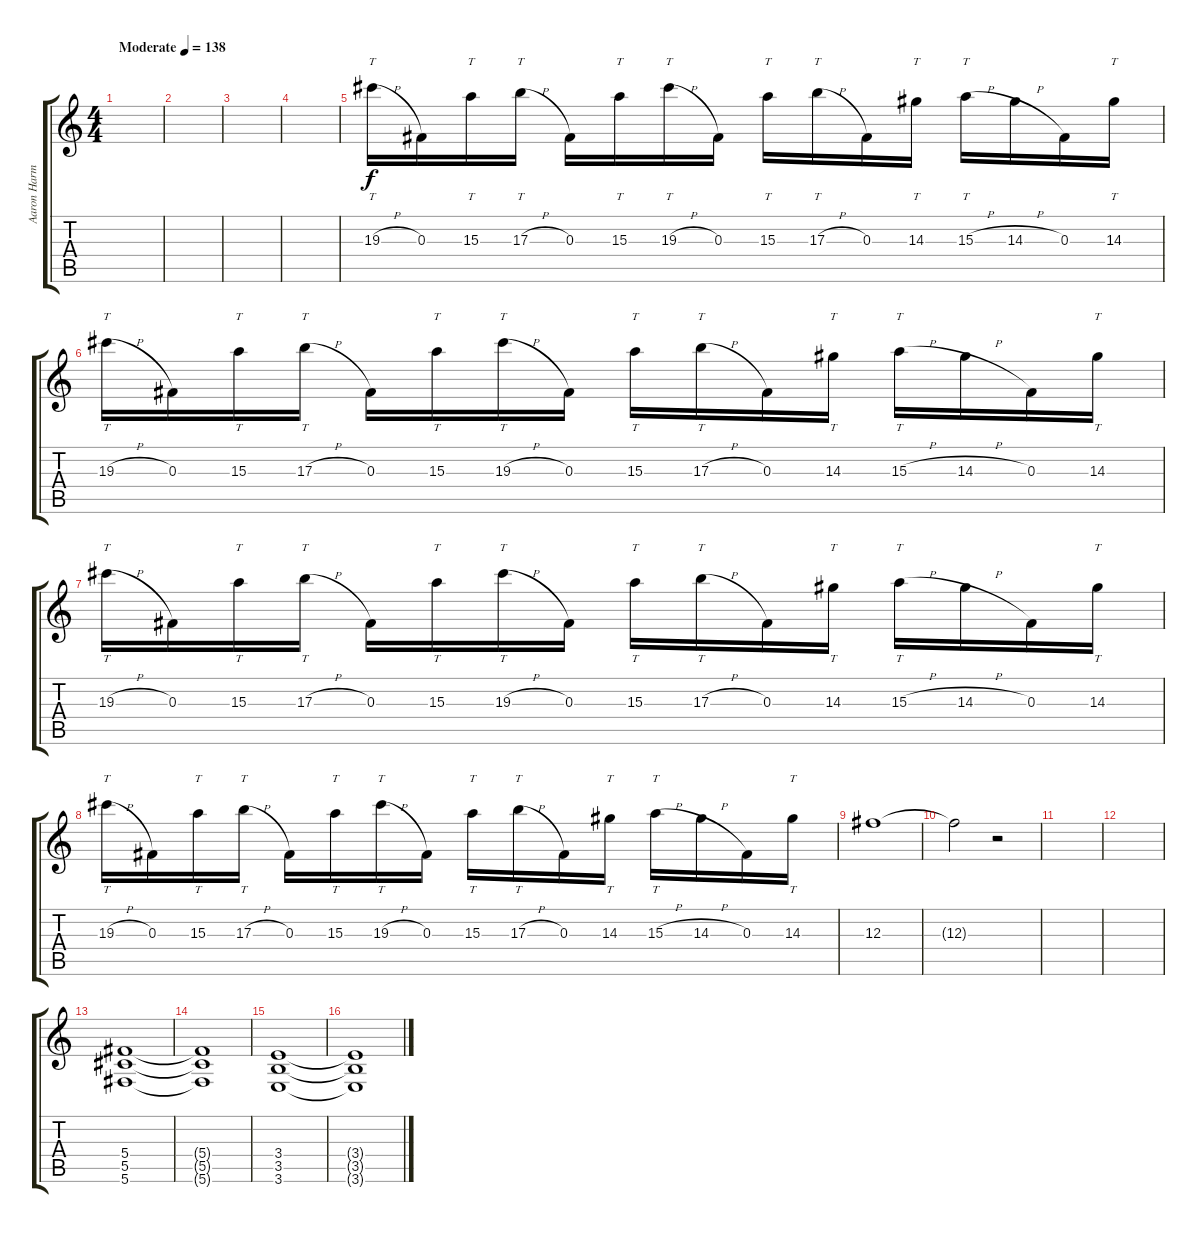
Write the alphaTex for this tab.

\track ("Aaron Harmony" "Aaron Harm") {instrument overdrivenguitar}
\staff {score tabs}
\tuning (Eb4 Bb3 Gb3 Db3 Ab2 Db2) {hide}
\ts (4 4)
\tempo (138 "Moderate")
\clef g2
\ks c
|
|
|
|
19.3{h}.16{tt} 0.3.16 15.3.16{tt} 17.3{h}.16{tt} 0.3.16 15.3.16{tt} 19.3{h}.16{tt} 0.3.16 15.3.16{tt} 17.3{h}.16{tt} 0.3.16 14.3.16{tt} 15.3{h}.16{tt} 14.3{h}.16 0.3.16 14.3.16{tt} |
19.3{h}.16{tt} 0.3.16 15.3.16{tt} 17.3{h}.16{tt} 0.3.16 15.3.16{tt} 19.3{h}.16{tt} 0.3.16 15.3.16{tt} 17.3{h}.16{tt} 0.3.16 14.3.16{tt} 15.3{h}.16{tt} 14.3{h}.16 0.3.16 14.3.16{tt} |
19.3{h}.16{tt} 0.3.16 15.3.16{tt} 17.3{h}.16{tt} 0.3.16 15.3.16{tt} 19.3{h}.16{tt} 0.3.16 15.3.16{tt} 17.3{h}.16{tt} 0.3.16 14.3.16{tt} 15.3{h}.16{tt} 14.3{h}.16 0.3.16 14.3.16{tt} |
19.3{h}.16{tt} 0.3.16 15.3.16{tt} 17.3{h}.16{tt} 0.3.16 15.3.16{tt} 19.3{h}.16{tt} 0.3.16 15.3.16{tt} 17.3{h}.16{tt} 0.3.16 14.3.16{tt} 15.3{h}.16{tt} 14.3{h}.16 0.3.16 14.3.16{tt} |
12.3.1 |
12.3{t}.2 r.2 |
|
|
(5.4 5.5 5.6).1 |
(5.4{t} 5.5{t} 5.6{t}).1 |
(3.4 3.5 3.6).1 |
(3.4{t} 3.5{t} 3.6{t}).1
